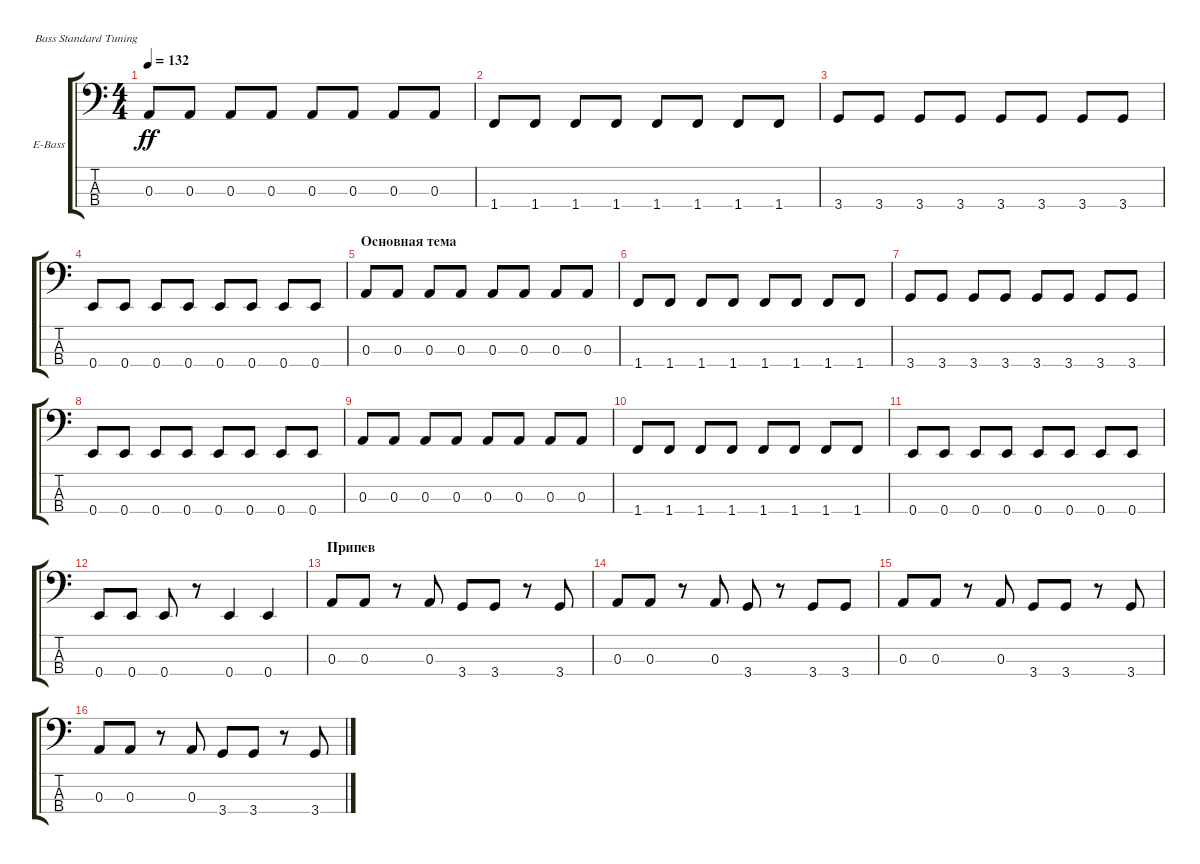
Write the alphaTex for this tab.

\defaultSystemsLayout 4
\bracketExtendMode groupsimilarinstruments
\firstSystemTrackNameOrientation horizontal
\otherSystemsTrackNameOrientation horizontal
\track ("Electric Bass" "E-Bass") {instrument electricbassfinger}
\staff {score tabs}
\tuning (G2 D2 A1 E1)
\ts (4 4)
\tempo 132
\clef f4
\ks c
0.3.8{dy ff} 0.3.8 0.3.8 0.3.8 0.3.8 0.3.8 0.3.8 0.3.8 |
1.4.8 1.4.8 1.4.8 1.4.8 1.4.8 1.4.8 1.4.8 1.4.8 |
3.4.8 3.4.8 3.4.8 3.4.8 3.4.8 3.4.8 3.4.8 3.4.8 |
0.4.8 0.4.8 0.4.8 0.4.8 0.4.8 0.4.8 0.4.8 0.4.8 |
\section ("" "Основная тема")
\scale
0.333333 0.3.8 0.3.8 0.3.8 0.3.8 0.3.8 0.3.8 0.3.8 0.3.8 |
\scale
0.333333 1.4.8 1.4.8 1.4.8 1.4.8 1.4.8 1.4.8 1.4.8 1.4.8 |
3.4.8 3.4.8 3.4.8 3.4.8 3.4.8 3.4.8 3.4.8 3.4.8 |
0.4.8 0.4.8 0.4.8 0.4.8 0.4.8 0.4.8 0.4.8 0.4.8 |
0.3.8 0.3.8 0.3.8 0.3.8 0.3.8 0.3.8 0.3.8 0.3.8 |
1.4.8 1.4.8 1.4.8 1.4.8 1.4.8 1.4.8 1.4.8 1.4.8 |
0.4.8 0.4.8 0.4.8 0.4.8 0.4.8 0.4.8 0.4.8 0.4.8 |
0.4.8 0.4.8 0.4.8 r.8 0.4.4 0.4.4 |
\section ("" "Припев")
0.3.8 0.3.8 r.8 0.3.8 3.4.8 3.4.8 r.8 3.4.8 |
0.3.8 0.3.8 r.8 0.3.8 3.4.8 r.8 3.4.8 3.4.8 |
0.3.8 0.3.8 r.8 0.3.8 3.4.8 3.4.8 r.8 3.4.8 |
0.3.8 0.3.8 r.8 0.3.8 3.4.8 3.4.8 r.8 3.4.8
